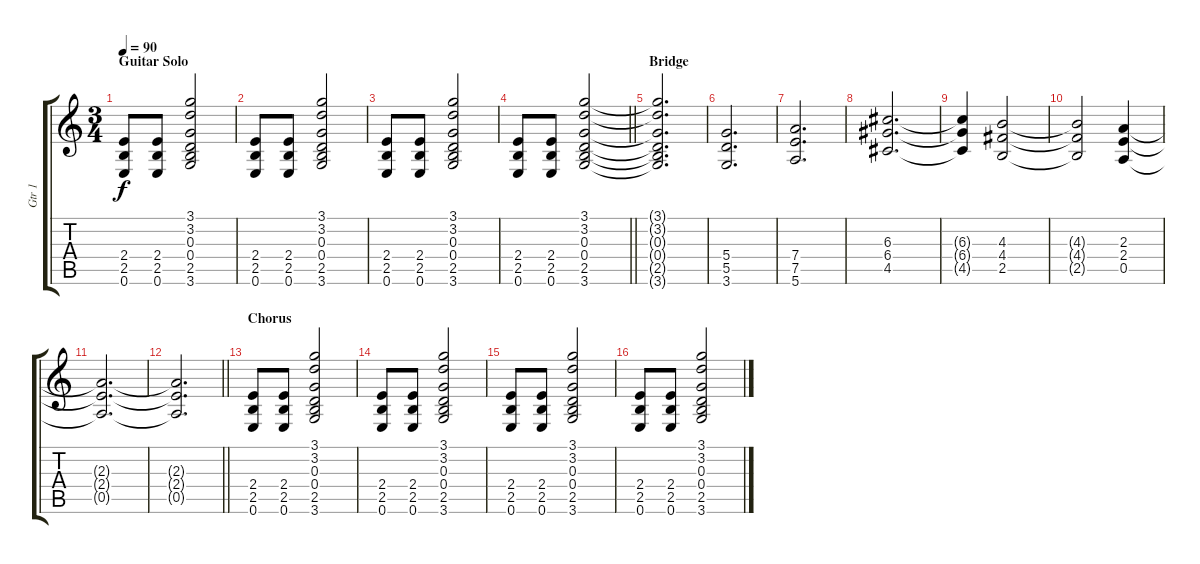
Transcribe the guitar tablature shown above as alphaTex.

\track ("Gtr 1" "Gtr 1") {instrument distortionguitar}
\staff {score tabs}
\tuning (E4 B3 G3 D3 A2 E2) {hide}
\ts (3 4)
\section ("" "Guitar Solo")
\tempo 90
\clef g2
\ks c
(2.4 2.5 0.6).8{dy f} (2.4 2.5 0.6).8 (3.1 3.2 0.3 0.4 2.5 3.6).2 |
(2.4 2.5 0.6).8 (2.4 2.5 0.6).8 (3.1 3.2 0.3 0.4 2.5 3.6).2 |
(2.4 2.5 0.6).8 (2.4 2.5 0.6).8 (3.1 3.2 0.3 0.4 2.5 3.6).2 |
\barLineRight lightlight
(2.4 2.5 0.6).8 (2.4 2.5 0.6).8 (3.1 3.2 0.3 0.4 2.5 3.6).2 |
\section ("" "Bridge")
(3.1{t} 3.2{t} 0.3{t} 0.4{t} 2.5{t} 3.6{t}).2{d} |
(5.4 5.5 3.6).2{d} |
(7.4 7.5 5.6).2{d} |
(6.3 6.4 4.5).2{d} |
(6.3{t} 6.4{t} 4.5{t}).4 (4.3 4.4 2.5).2 |
(4.3{t} 4.4{t} 2.5{t}).2 (2.3 2.4 0.5).4 |
(2.3{t} 2.4{t} 0.5{t}).2{d} |
\barLineRight lightlight
(2.3{t} 2.4{t} 0.5{t}).2{d} |
\section ("" "Chorus")
(2.4 2.5 0.6).8 (2.4 2.5 0.6).8 (3.1 3.2 0.3 0.4 2.5 3.6).2 |
(2.4 2.5 0.6).8 (2.4 2.5 0.6).8 (3.1 3.2 0.3 0.4 2.5 3.6).2 |
(2.4 2.5 0.6).8 (2.4 2.5 0.6).8 (3.1 3.2 0.3 0.4 2.5 3.6).2 |
(2.4 2.5 0.6).8 (2.4 2.5 0.6).8 (3.1 3.2 0.3 0.4 2.5 3.6).2
